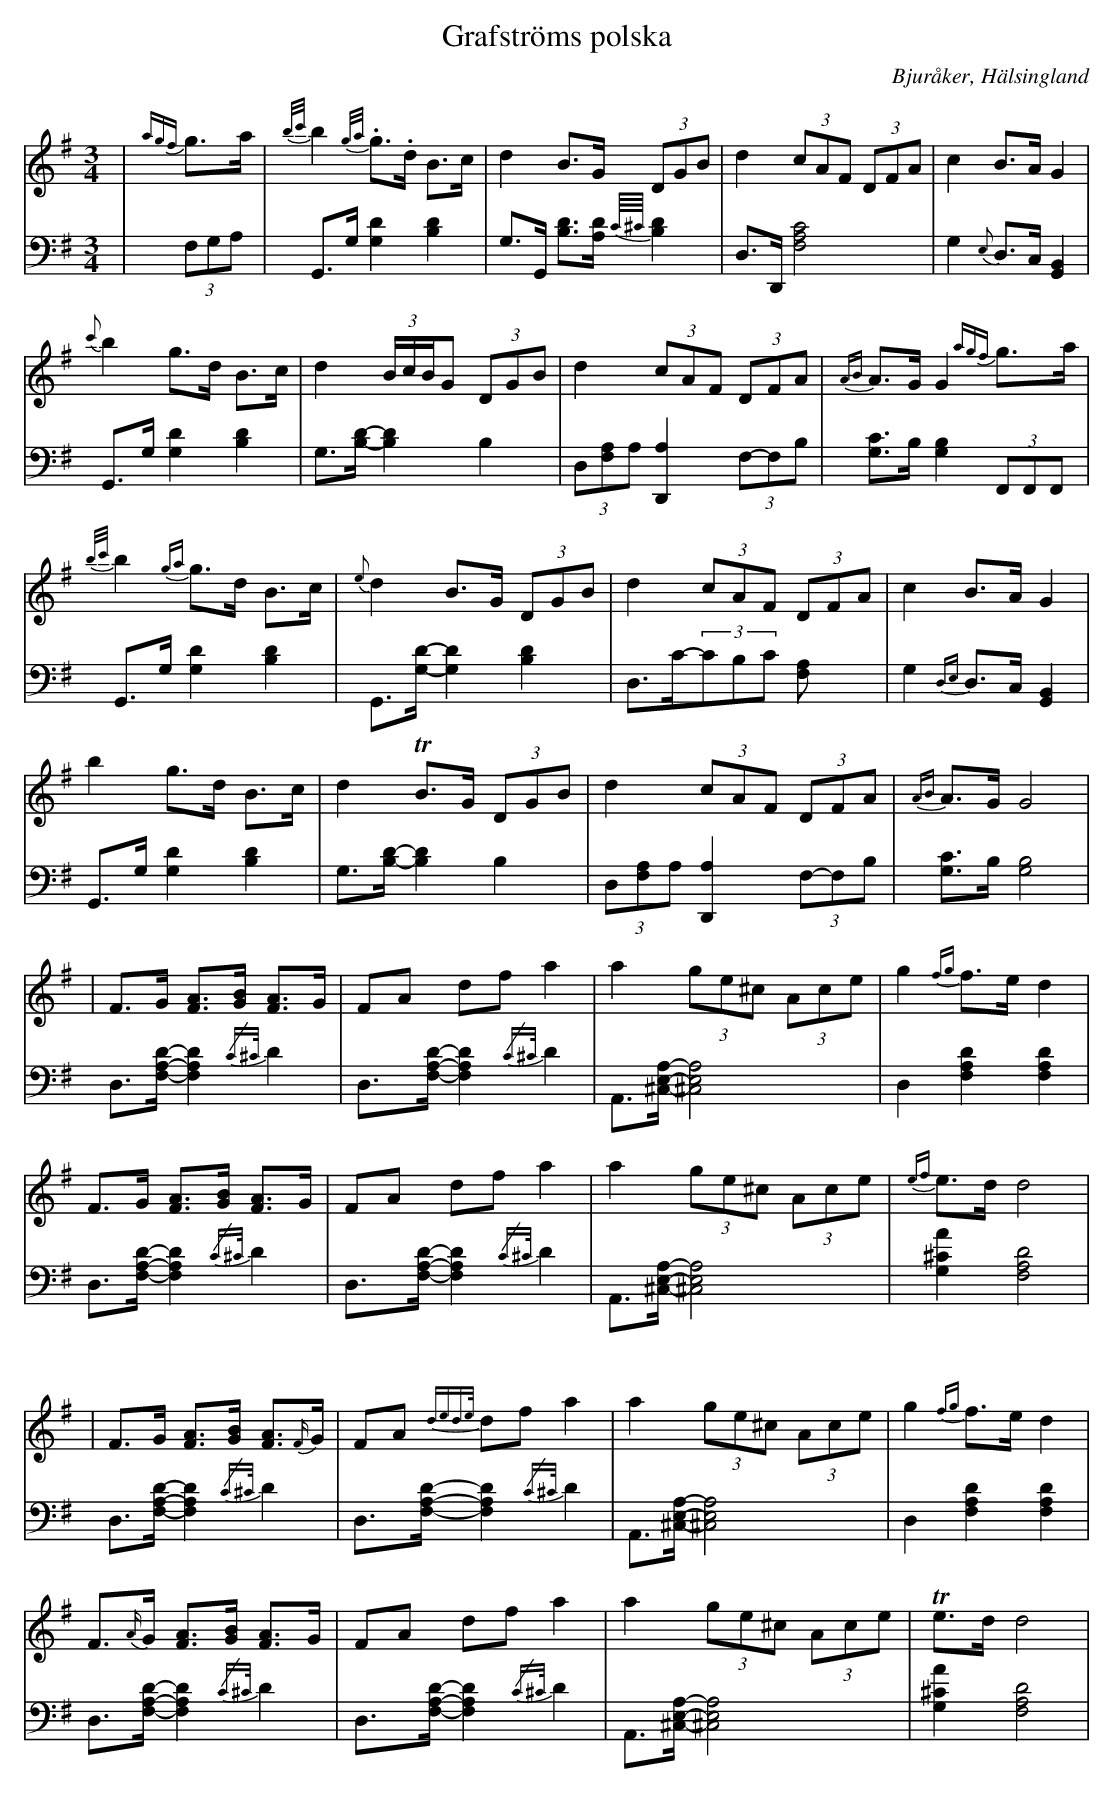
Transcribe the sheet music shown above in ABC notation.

X:1
T: Grafströms polska
O: Bjuråker, Hälsingland
M: 3/4
L: 1/8
K: G
V:1
V:2
V: 1
|{agf}g>a|{b/c'/}b2. {g/a/}g.>d B>c|d2 B>G (3DGB|d2 (3cAF (3DFA|c2 B>A G2|
{c'}b2 g>d B>c|d2 (3B/c/B/G (3DGB|d2 (3cAF (3DFA|{AB}A>G G2 {agf}g>a|
{b/c'/}b2 {ga}g>d B>c|{e}d2 B>G (3DGB|d2 (3cAF (3DFA|c2 B>A G2|
b2 g>d B>c|d2 TB>G (3DGB|d2 (3cAF (3DFA|{AB}A>G G4|
|F>G [FA]>[GB] [FA]>G |FA df a2 |a2 (3ge^c (3Ace |g2 {fg}f>e d2 |
F>G [FA]>[GB] [FA]>G |FA df a2 |a2 (3ge^c (3Ace |{ef}e>d d4|
|F>G [FA]>[GB] [FA]>{F/}G |FA {dede/}df a2 |a2 (3ge^c (3Ace |g2 {fg}f>e d2 |
F>{A/}G [FA]>[GB] [FA]>G |FA df a2 |a2 (3ge^c (3Ace |Te>d d4|
V:2 clef=bass
|(3F,G,A, | G,,>G, [G,2D2] [B,2D2]|G,>G,, [B,D]>[A,D] {C//^C//}[B,D]2|D,>D,, [F,4A,4C4]| G,2 {E,}D,>C, [G,,2B,,2]|
 G,,>G, [G,2D2] [B,2D2]|G,>[B,D]-[B,2D2] B,2|(3D,[F,A,]A, [D,,2A,2] (3F,-F,B,| [G,C]>B, [G,2B,2](3F,,F,,F,,|
G,,>G, [G,2D2] [B,2D2]|G,,>[G,D]-[G,2D2] [B,2D2]|D,>C-(3CB,C [F,2A,]| G,2 {D,E,}D,>C, [G,,2B,,2]|
 G,,>G, [G,2D2] [B,2D2]|G,>[B,D]-[B,2D2] B,2|(3D,[F,A,]A, [D,,2A,2] (3F,-F,B,| [G,C]>B, [G,4B,4]|
D,>[F,A,D]-[F,2A,2D2] {/C^C/}D2|D,>[F,A,D]-[F,2A,2D2] {/C^C/}D2| A,,>[^C,E,A,]-[^C,4E,4A,4]|D,2 [F,2A,2D2] [F,2A,2D2] |
D,>[F,A,D]-[F,2A,2D2] {/C^C/}D2| D,>[F,A,D]-[F,2A,2D2] {/C^C/}D2| A,,>[^C,E,A,]-[^C,4E,4A,4]| [G,2A2^C2] [F,4A,4D4]|
D,>[F,A,D]-[F,2A,2D2] {/C^C/}D2|D,>[F,A,D]-[F,2A,2D2] {/C^C/}D2| A,,>[^C,E,A,]-[^C,4E,4A,4]|D,2 [F,2A,2D2] [F,2A,2D2] |
D,>[F,A,D]-[F,2A,2D2] {/C^C/}D2| D,>[F,A,D]-[F,2A,2D2] {/C^C/}D2| A,,>[^C,E,A,]-[^C,4E,4A,4]| [G,2A2^C2] [F,4A,4D4]|
